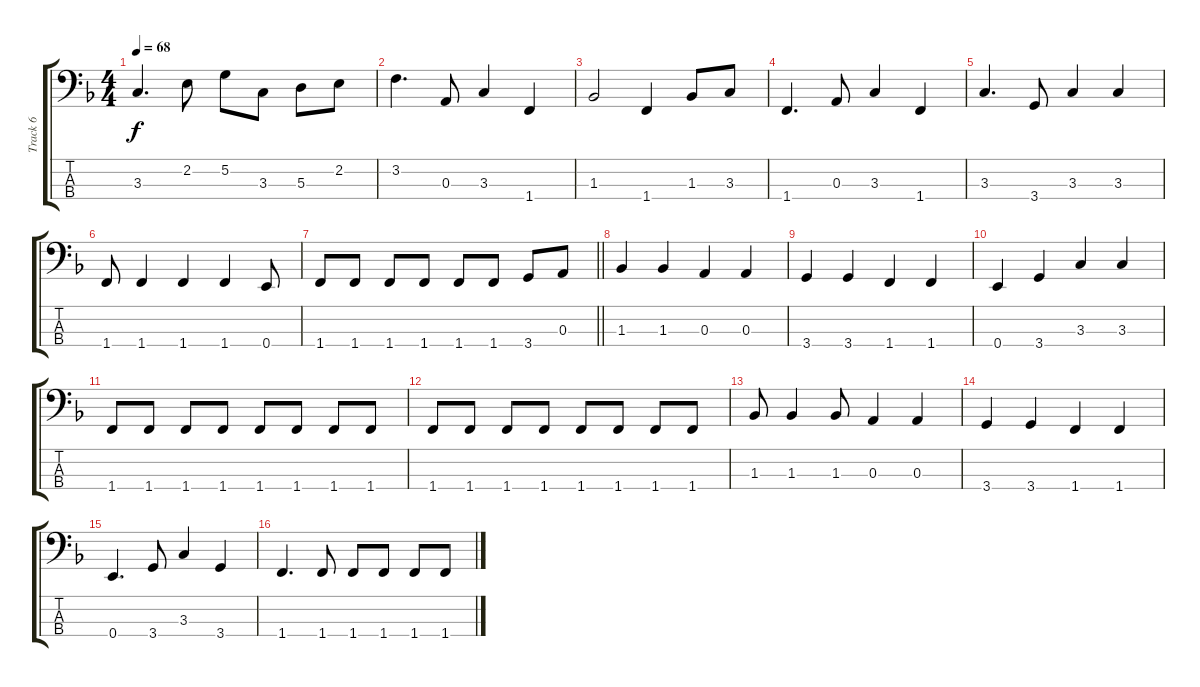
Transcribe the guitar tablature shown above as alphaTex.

\track ("Track 6" "Track 6") {instrument electricbassfinger}
\staff {score tabs}
\tuning (G2 D2 A1 E1) {hide}
\ts (4 4)
\tempo 68
\clef f4
\ks f
3.3.4{d dy f} 2.2.8 5.2.8 3.3.8 5.3.8 2.2.8 |
3.2.4{d} 0.3.8 3.3.4 1.4.4 |
1.3.2 1.4.4 1.3.8 3.3.8 |
1.4.4{d} 0.3.8 3.3.4 1.4.4 |
3.3.4{d} 3.4.8 3.3.4 3.3.4 |
1.4.8 1.4.4 1.4.4 1.4.4 0.4.8 |
\barLineRight lightlight
1.4.8 1.4.8 1.4.8 1.4.8 1.4.8 1.4.8 3.4.8 0.3.8 |
1.3.4 1.3.4 0.3.4 0.3.4 |
3.4.4 3.4.4 1.4.4 1.4.4 |
0.4.4 3.4.4 3.3.4 3.3.4 |
1.4.8 1.4.8 1.4.8 1.4.8 1.4.8 1.4.8 1.4.8 1.4.8 |
1.4.8 1.4.8 1.4.8 1.4.8 1.4.8 1.4.8 1.4.8 1.4.8 |
1.3.8 1.3.4 1.3.8 0.3.4 0.3.4 |
3.4.4 3.4.4 1.4.4 1.4.4 |
0.4.4{d} 3.4.8 3.3.4 3.4.4 |
1.4.4{d} 1.4.8 1.4.8 1.4.8 1.4.8 1.4.8
